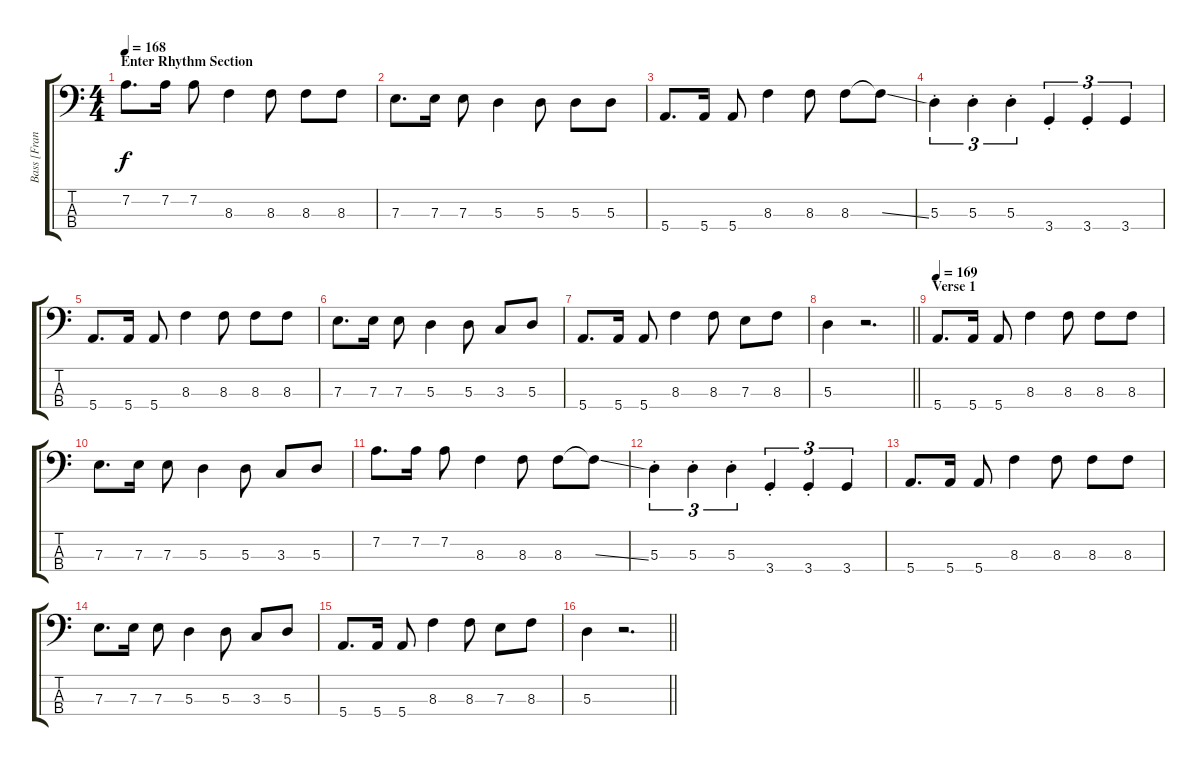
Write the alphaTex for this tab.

\track ("Bass [Frank Black]" "Bass [Fran") {instrument electricbasspick}
\staff {score tabs}
\tuning (G2 D2 A1 E1) {hide}
\ts (4 4)
\section ("" "Enter Rhythm Section")
\tempo 168
\clef f4
\ks c
7.2.8{d dy f} 7.2.16 7.2.8 8.3.4 8.3.8 8.3.8 8.3.8 |
7.3.8{d} 7.3.16 7.3.8 5.3.4 5.3.8 5.3.8 5.3.8 |
5.4.8{d} 5.4.16 5.4.8 8.3.4 8.3.8 8.3.8 8.3{ss t}.8 |
5.3{st}.4{tu (3 2)} 5.3{st}.4{tu (3 2)} 5.3{st}.4{tu (3 2)} 3.4{st}.4{tu (3 2)} 3.4{st}.4{tu (3 2)} 3.4.4{tu (3 2)} |
5.4.8{d} 5.4.16 5.4.8 8.3.4 8.3.8 8.3.8 8.3.8 |
7.3.8{d} 7.3.16 7.3.8 5.3.4 5.3.8 3.3.8 5.3.8 |
5.4.8{d} 5.4.16 5.4.8 8.3.4 8.3.8 7.3.8 8.3.8 |
\barLineRight lightlight
5.3.4 r.2{d} |
\section ("" "Verse 1")
\tempo 169
5.4.8{d} 5.4.16 5.4.8 8.3.4 8.3.8 8.3.8 8.3.8 |
7.3.8{d} 7.3.16 7.3.8 5.3.4 5.3.8 3.3.8 5.3.8 |
7.2.8{d} 7.2.16 7.2.8 8.3.4 8.3.8 8.3.8 8.3{ss t}.8 |
5.3{st}.4{tu (3 2)} 5.3{st}.4{tu (3 2)} 5.3{st}.4{tu (3 2)} 3.4{st}.4{tu (3 2)} 3.4{st}.4{tu (3 2)} 3.4.4{tu (3 2)} |
5.4.8{d} 5.4.16 5.4.8 8.3.4 8.3.8 8.3.8 8.3.8 |
7.3.8{d} 7.3.16 7.3.8 5.3.4 5.3.8 3.3.8 5.3.8 |
5.4.8{d} 5.4.16 5.4.8 8.3.4 8.3.8 7.3.8 8.3.8 |
\barLineRight lightlight
5.3.4 r.2{d}
